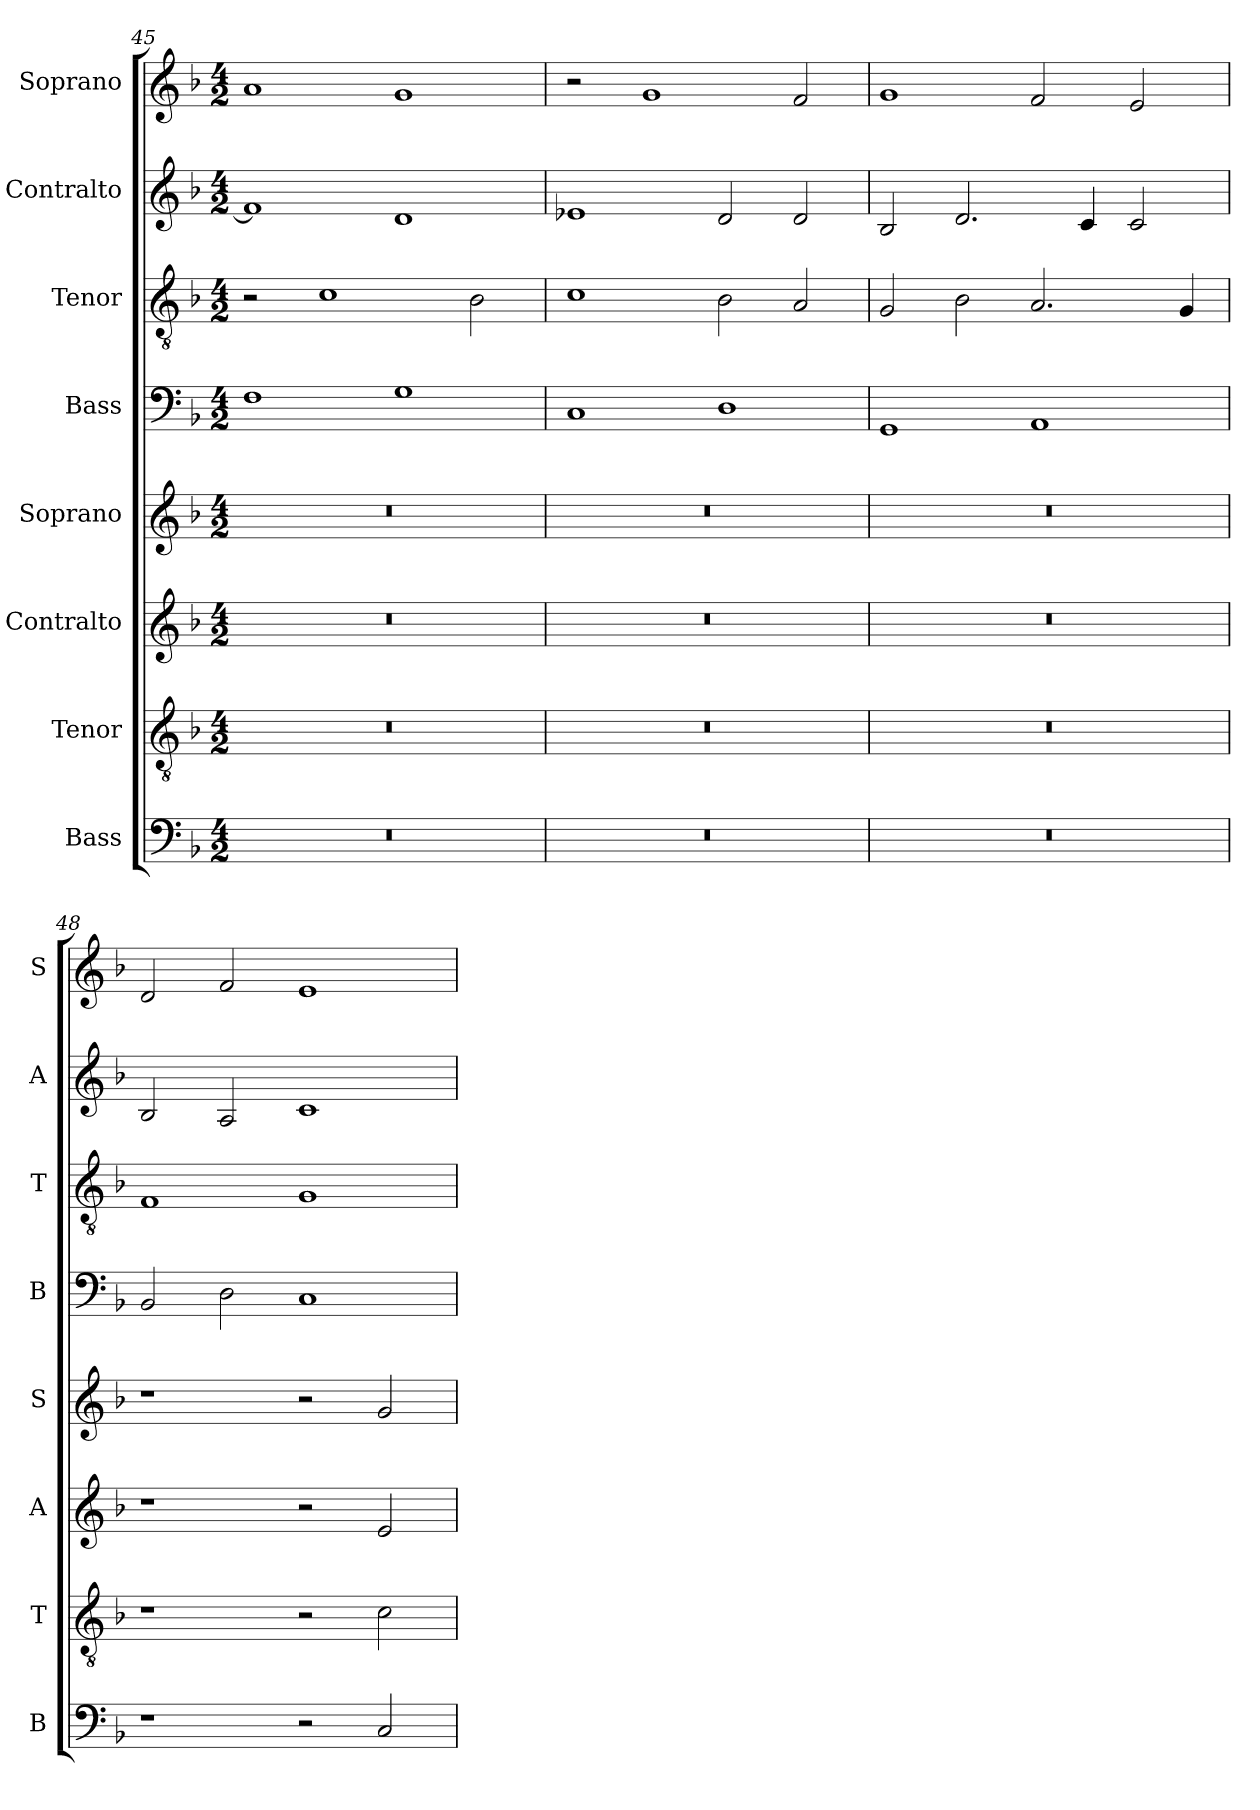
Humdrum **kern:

**kern	**kern	**kern	**kern	**kern	**kern	**kern	**kern
*part8	*part7	*part6	*part5	*part4	*part3	*part2	*part1
*staff8	*staff7	*staff6	*staff5	*staff4	*staff3	*staff2	*staff1
*I"Bass	*I"Tenor	*I"Contralto	*I"Soprano	*I"Bass	*I"Tenor	*I"Contralto	*I"Soprano
*I'B	*I'T	*I'A	*I'S	*I'B	*I'T	*I'A	*I'S
*clefF4	*clefGv2	*clefG2	*clefG2	*clefF4	*clefGv2	*clefG2	*clefG2
*k[b-]	*k[b-]	*k[b-]	*k[b-]	*k[b-]	*k[b-]	*k[b-]	*k[b-]
*F:ion	*F:ion	*F:ion	*F:ion	*F:ion	*F:ion	*F:ion	*F:ion
*M4/2	*M4/2	*M4/2	*M4/2	*M4/2	*M4/2	*M4/2	*M4/2
=45	=45	=45	=45	=45	=45	=45	=45
0r	0r	0r	0r	1F	2r	1f]	1a
.	.	.	.	.	1c	.	.
.	.	.	.	1G	.	1d	1g
.	.	.	.	.	2B-	.	.
=46	=46	=46	=46	=46	=46	=46	=46
0r	0r	0r	0r	1C	1c	1e-X	2r
.	.	.	.	.	.	.	1g
.	.	.	.	1D	2B-	2d	.
.	.	.	.	.	2A	2d	2f
=47	=47	=47	=47	=47	=47	=47	=47
0r	0r	0r	0r	1GG	2G	2B-	1g
.	.	.	.	.	2B-	2.d	.
.	.	.	.	1AA	2.A	.	2f
.	.	.	.	.	.	4c	.
.	.	.	.	.	.	2c	2e
.	.	.	.	.	4G	.	.
=48	=48	=48	=48	=48	=48	=48	=48
1r	1r	1r	1r	2BB-	1F	2B-	2d
.	.	.	.	2D	.	2A	2f
2r	2r	2r	2r	1C	1G	1c	1e
2C	2c	2e	2g	.	.	.	.
=	=	=	=	=	=	=	=
*-	*-	*-	*-	*-	*-	*-	*-
